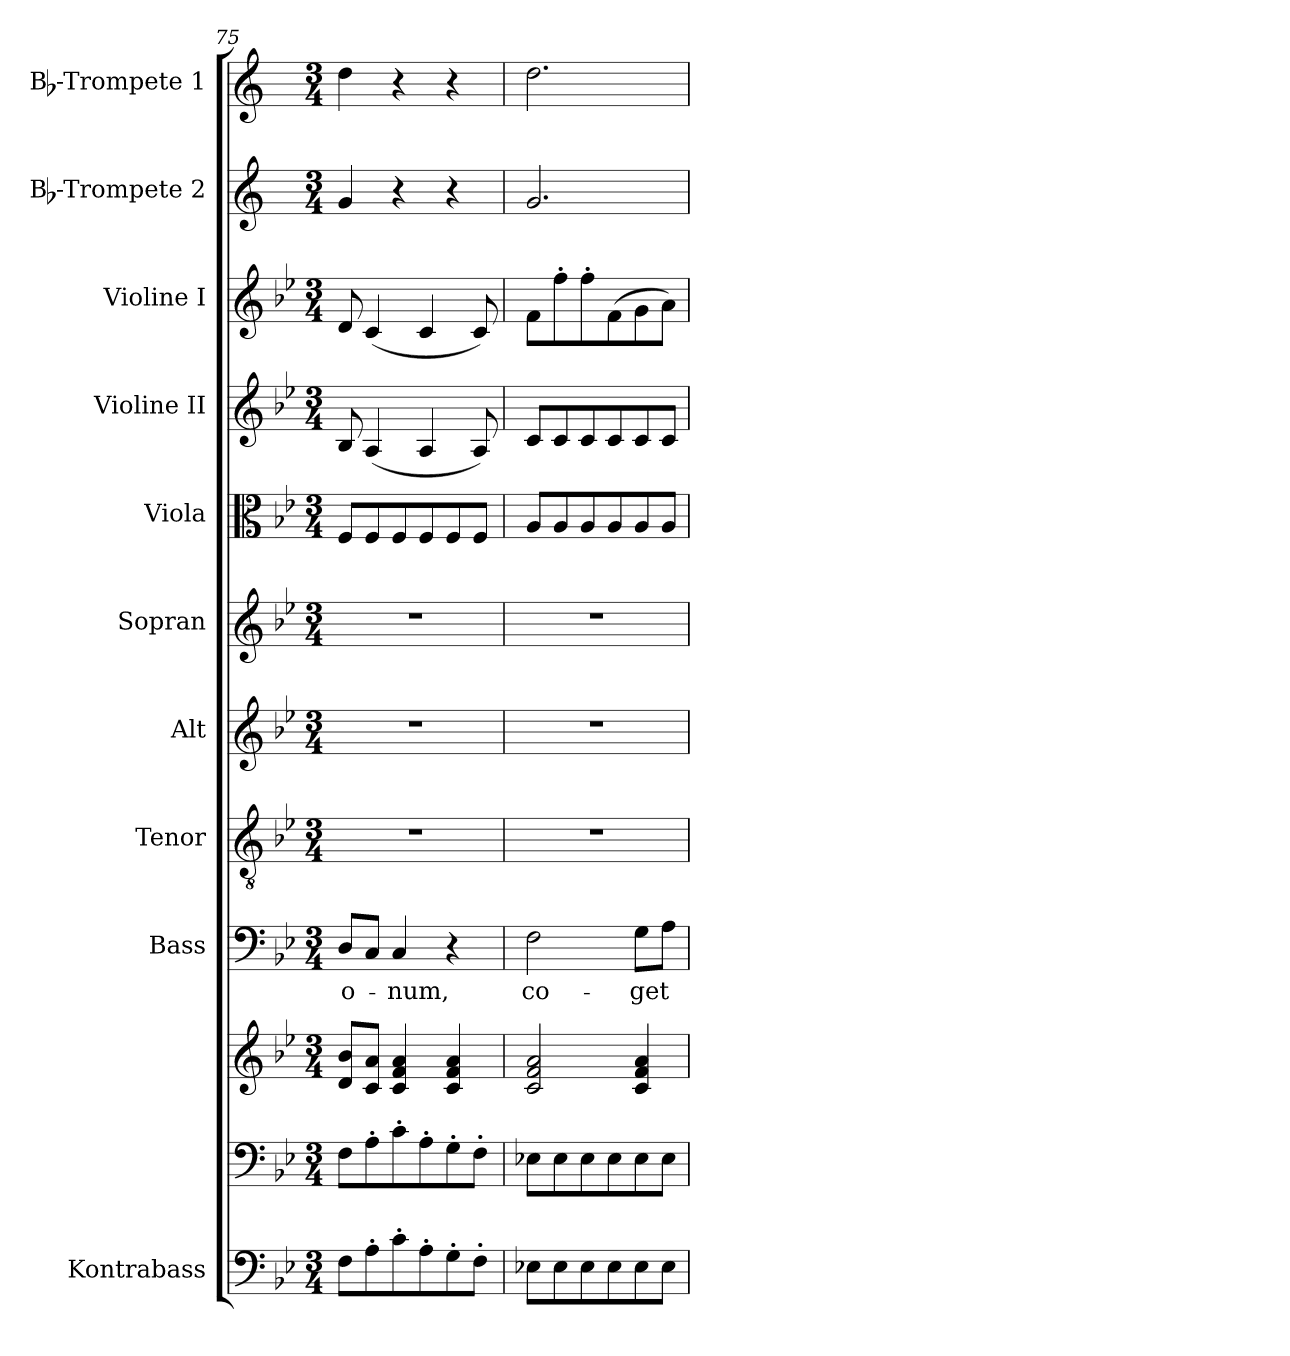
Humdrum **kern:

**kern	**kern	**kern	**kern	**text	**kern	**kern	**kern	**kern	**kern	**kern	**kern	**kern
*part11	*part10	*part10	*part9	*part9	*part8	*part7	*part6	*part5	*part4	*part3	*part2	*part1
*staff12	*staff11	*staff10	*staff9	*staff9	*staff8	*staff7	*staff6	*staff5	*staff4	*staff3	*staff2	*staff1
*I"Kontrabass	*	*	*I"Bass	*	*I"Tenor	*I"Alt	*I"Sopran	*I"Viola	*I"Violine II	*I"Violine I	*I"Bb-Trompete 2	*I"Bb-Trompete 1
*I'Kb.	*	*	*I'B.	*	*I'T.	*I'A.	*I'S.	*I'Vla.	*I'Vl. II	*I'Vl. I	*I'Bb Trp. 2	*I'Bb Trp. 1
*clefF4	*clefF4	*clefG2	*clefF4	*	*clefGv2	*clefG2	*clefG2	*clefC3	*clefG2	*clefG2	*clefG2	*clefG2
*ITrd7c12	*	*	*	*	*	*	*	*	*	*	*ITrd1c2	*ITrd1c2
*k[b-e-]	*k[b-e-]	*k[b-e-]	*k[b-e-]	*	*k[b-e-]	*k[b-e-]	*k[b-e-]	*k[b-e-]	*k[b-e-]	*k[b-e-]	*k[b-e-]	*k[b-e-]
*B-:	*B-:	*B-:	*B-:	*	*B-:	*B-:	*B-:	*B-:	*B-:	*B-:	*B-:	*B-:
*M3/4	*M3/4	*M3/4	*M3/4	*	*M3/4	*M3/4	*M3/4	*M3/4	*M3/4	*M3/4	*M3/4	*M3/4
=75	=75	=75	=75	=75	=75	=75	=75	=75	=75	=75	=75	=75
!	!	!	!	!LO:LY:b	!	!	!	!	!	!	!	!
8FF\L	8F\L	8d/ 8b-/L	8D/L	-o-	2.r	2.r	2.r	8F/L	8B-/	8d/	4f/	4cc\
8AA'>\	8A'>\	8c/ 8a/J	8C/J	.	.	.	.	8F/	(<4A/	(<4c/	.	.
!	!	!	!	!LO:LY:b	!	!	!	!	!	!	!	!
8C'>\	8c'>\	4c/ 4f/ 4a/	4C/	-num,	.	.	.	8F/	.	.	4r	4r
8AA'>\	8A'>\	.	.	.	.	.	.	8F/	4A/	4c/	.	.
8GG'>\	8G'>\	4c/ 4f/ 4a/	4r	.	.	.	.	8F/	.	.	4r	4r
8FF'>\J	8F'>\J	.	.	.	.	.	.	8F/J	8A/)	8c/)	.	.
=76	=76	=76	=76	=76	=76	=76	=76	=76	=76	=76	=76	=76
!	!	!	!	!LO:LY:b	!	!	!	!	!	!	!	!
8EE-X\L	8E-X\L	2c/ 2f/ 2a/	2F\	co-	2.r	2.r	2.r	8A/L	8c/L	8f\L	2.f/	2.cc\
8EE-\	8E-\	.	.	.	.	.	.	8A/	8c/	8ff'>\	.	.
8EE-\	8E-\	.	.	.	.	.	.	8A/	8c/	8ff'>\	.	.
8EE-\	8E-\	.	.	.	.	.	.	8A/	8c/	(>8f\	.	.
!	!	!	!	!LO:LY:b	!	!	!	!	!	!	!	!
8EE-\	8E-\	4c/ 4f/ 4a/	8G\L	-get	.	.	.	8A/	8c/	8g\	.	.
8EE-\J	8E-\J	.	8A\J	.	.	.	.	8A/J	8c/J	8a\J)	.	.
=	=	=	=	=	=	=	=	=	=	=	=	=
*-	*-	*-	*-	*-	*-	*-	*-	*-	*-	*-	*-	*-
